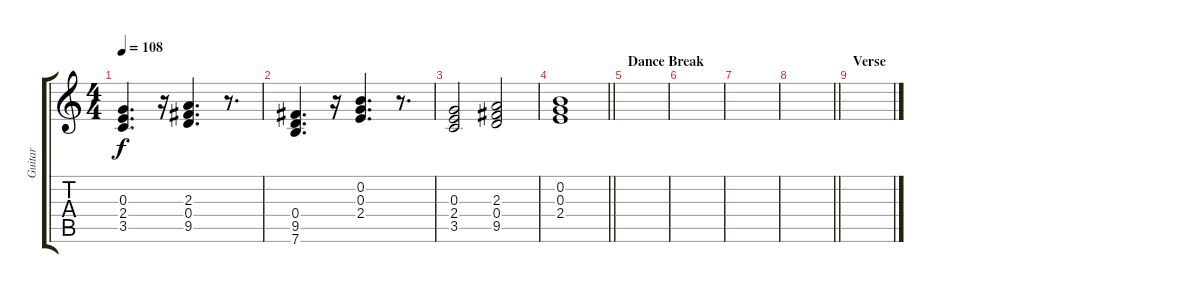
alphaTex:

\track ("Guitar" "Guitar") {instrument distortionguitar}
\staff {score tabs}
\tuning (E4 B3 G3 D3 A2 E2) {hide}
\ts (4 4)
\tempo 108
\clef g2
\ks c
(0.3 2.4 3.5).4{d dy f} r.16 (2.3 0.4 9.5).4{d} r.8{d} |
(0.4 9.5 7.6).4{d} r.16 (0.2 0.3 2.4).4{d} r.8{d} |
(0.3 2.4 3.5).2 (2.3 0.4 9.5).2 |
\barLineRight lightlight
(0.2 0.3 2.4).1 |
\section ("" "Dance Break")
|
|
|
\barLineRight lightlight
|
\section ("" "Verse")
